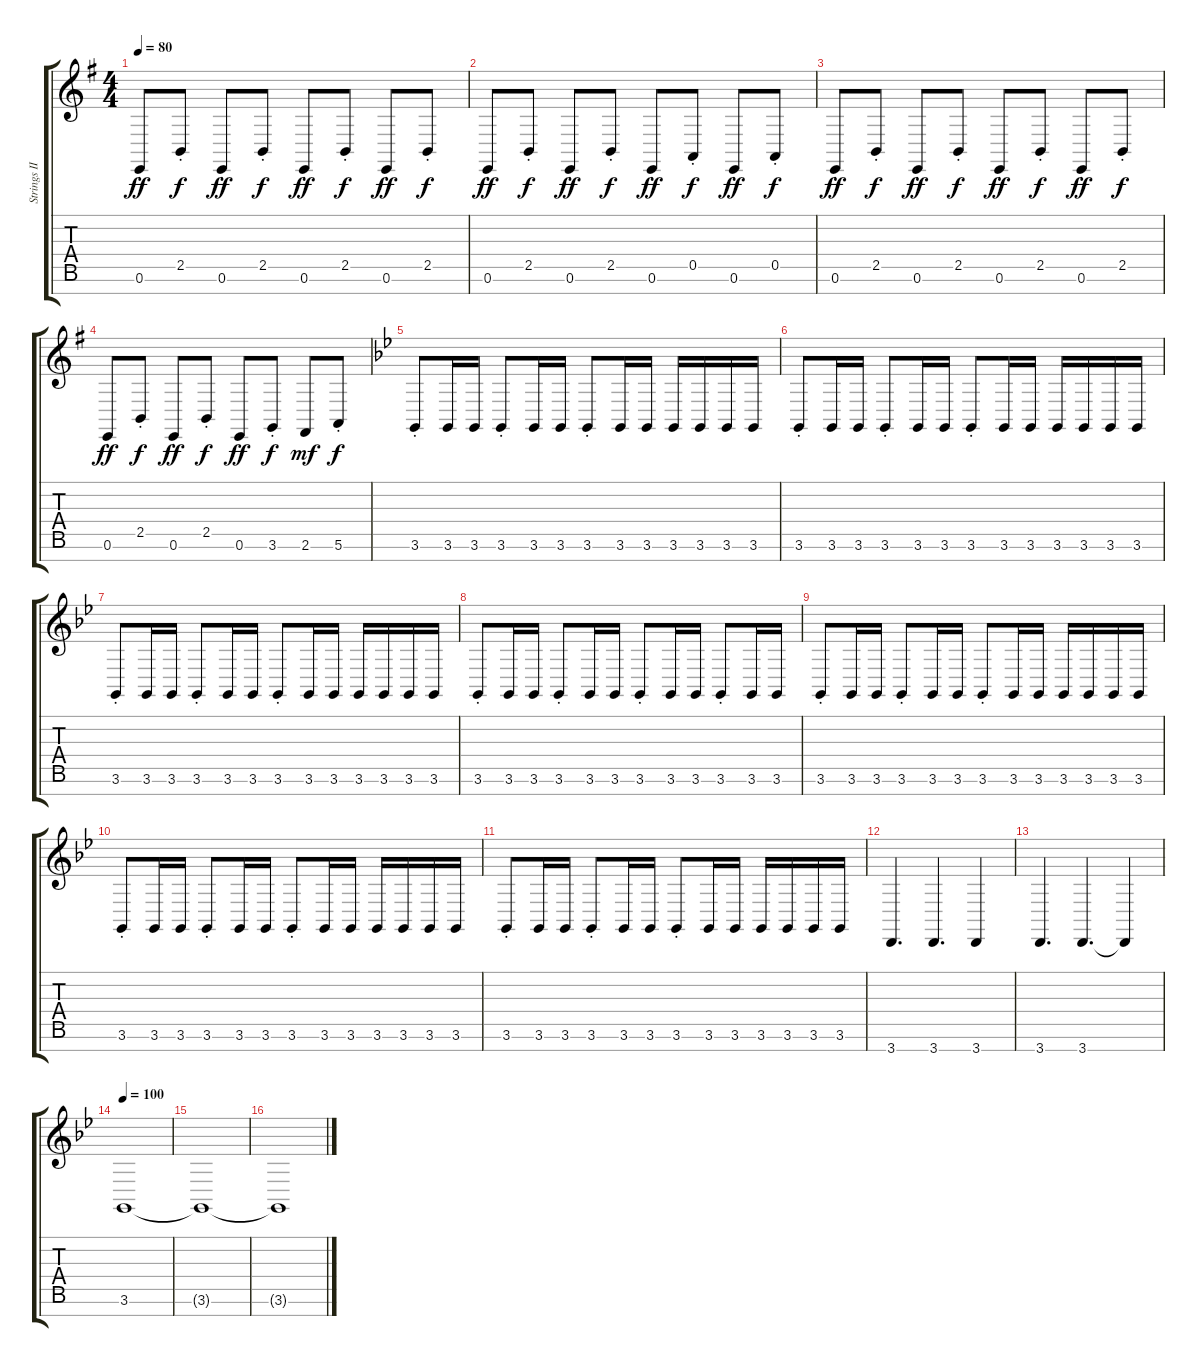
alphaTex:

\track ("Strings II" "Strings II") {instrument stringensemble1}
\staff {score tabs}
\tuning (E4 B3 G3 D3 A2 E2 B1) {hide}
\ts (4 4)
\tempo 80
\clef g2
\ks eminor
0.6{st}.8{dy ff} 2.5{st}.8{dy f} 0.6{st}.8{dy ff} 2.5{st}.8{dy f} 0.6{st}.8{dy ff} 2.5{st}.8{dy f} 0.6{st}.8{dy ff} 2.5{st}.8{dy f} |
0.6{st}.8{dy ff} 2.5{st}.8{dy f} 0.6{st}.8{dy ff} 2.5{st}.8{dy f} 0.6{st}.8{dy ff} 0.5{st}.8{dy f} 0.6{st}.8{dy ff} 0.5{st}.8{dy f} |
0.6{st}.8{dy ff} 2.5{st}.8{dy f} 0.6{st}.8{dy ff} 2.5{st}.8{dy f} 0.6{st}.8{dy ff} 2.5{st}.8{dy f} 0.6{st}.8{dy ff} 2.5{st}.8{dy f} |
0.6{st}.8{dy ff} 2.5{st}.8{dy f} 0.6{st}.8{dy ff} 2.5{st}.8{dy f} 0.6.8{dy ff} 3.6{st}.8{dy f} 2.6.8{dy mf} 5.6{st}.8{dy f} |
\ks gminor
3.6{st}.8 3.6.16 3.6.16 3.6{st}.8 3.6.16 3.6.16 3.6{st}.8 3.6.16 3.6.16 3.6.16 3.6.16 3.6.16 3.6.16 |
3.6{st}.8 3.6.16 3.6.16 3.6{st}.8 3.6.16 3.6.16 3.6{st}.8 3.6.16 3.6.16 3.6.16 3.6.16 3.6.16 3.6.16 |
3.6{st}.8 3.6.16 3.6.16 3.6{st}.8 3.6.16 3.6.16 3.6{st}.8 3.6.16 3.6.16 3.6.16 3.6.16 3.6.16 3.6.16 |
3.6{st}.8 3.6.16 3.6.16 3.6{st}.8 3.6.16 3.6.16 3.6{st}.8 3.6.16 3.6.16 3.6{st}.8 3.6.16 3.6.16 |
3.6{st}.8 3.6.16 3.6.16 3.6{st}.8 3.6.16 3.6.16 3.6{st}.8 3.6.16 3.6.16 3.6.16 3.6.16 3.6.16 3.6.16 |
3.6{st}.8 3.6.16 3.6.16 3.6{st}.8 3.6.16 3.6.16 3.6{st}.8 3.6.16 3.6.16 3.6.16 3.6.16 3.6.16 3.6.16 |
3.6{st}.8 3.6.16 3.6.16 3.6{st}.8 3.6.16 3.6.16 3.6{st}.8 3.6.16 3.6.16 3.6.16 3.6.16 3.6.16 3.6.16 |
3.7.4{d} 3.7.4{d} 3.7.4 |
3.7.4{d} 3.7.4{d} 3.7{t}.4 |
\tempo 100
3.6.1 |
3.6{t}.1 |
3.6{t}.1
